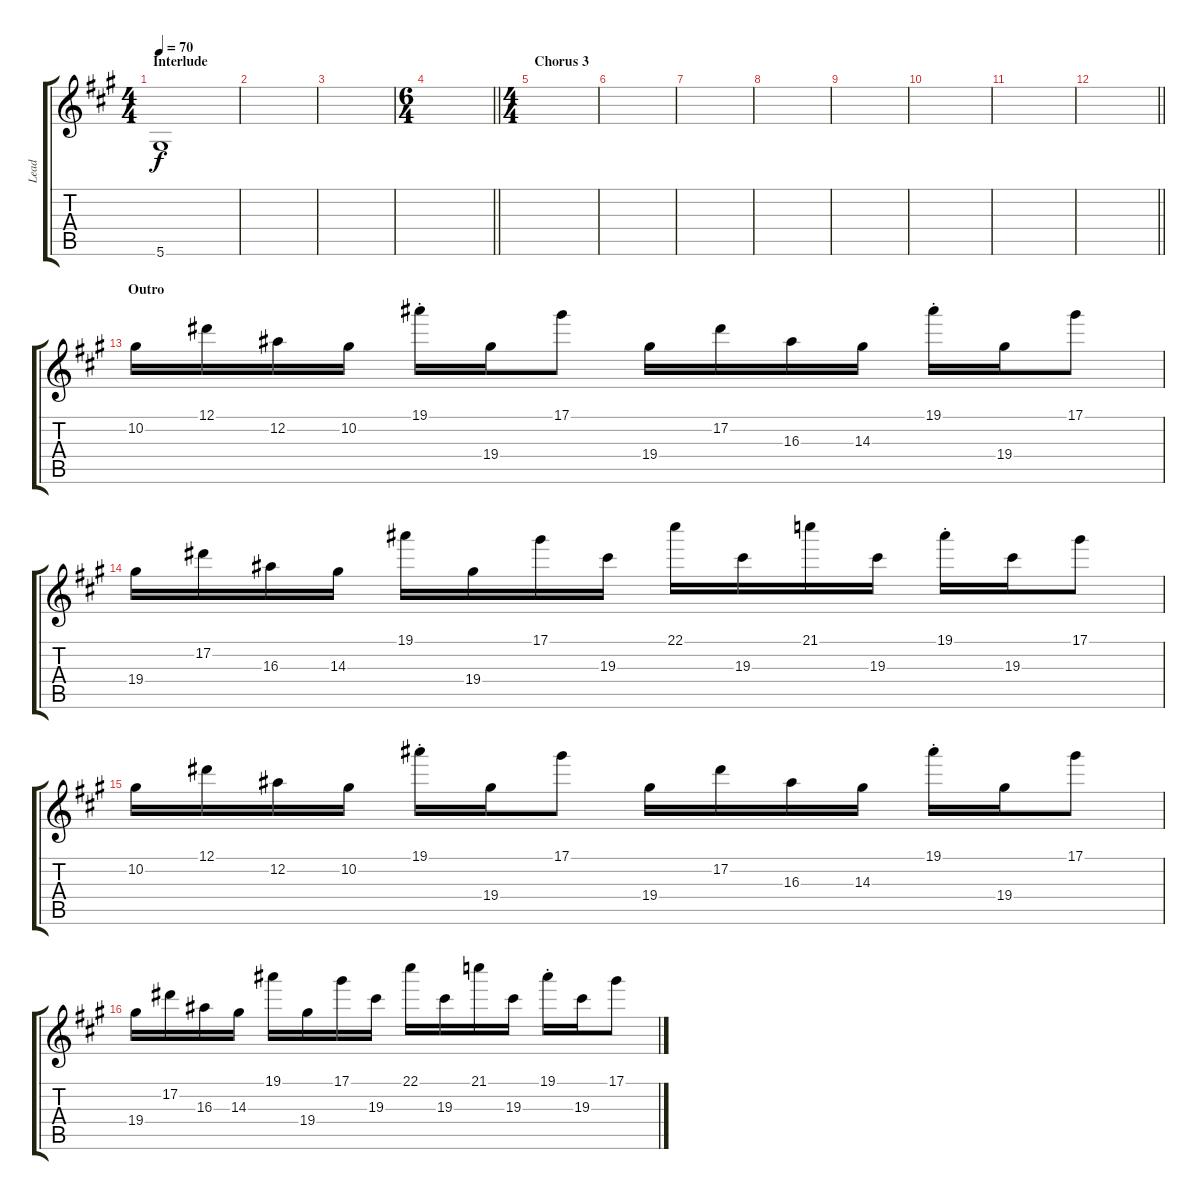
\track ("Lead" "Lead") {instrument overdrivenguitar}
\staff {score tabs}
\tuning (Eb4 Bb3 Gb3 Db3 Ab2 Eb2) {hide}
\ts (4 4)
\section ("" "Interlude")
\tempo 70
\clef g2
\ks a
5.6.1{dy f} |
|
|
\ts (6 4)
\barLineRight lightlight
|
\ts (4 4)
\section ("" "Chorus 3")
|
|
|
|
|
|
|
\barLineRight lightlight
|
\section ("" "Outro")
10.2.16 12.1.16 12.2.16 10.2.16 19.1{st}.16 19.4.16 17.1.8 19.4.16 17.2.16 16.3.16 14.3.16 19.1{st}.16 19.4.16 17.1.8 |
19.4.16 17.2.16 16.3.16 14.3.16 19.1.16 19.4.16 17.1.16 19.3.16 22.1.16 19.3.16 21.1.16 19.3.16 19.1{st}.16 19.3.16 17.1.8 |
10.2.16 12.1.16 12.2.16 10.2.16 19.1{st}.16 19.4.16 17.1.8 19.4.16 17.2.16 16.3.16 14.3.16 19.1{st}.16 19.4.16 17.1.8 |
19.4.16 17.2.16 16.3.16 14.3.16 19.1.16 19.4.16 17.1.16 19.3.16 22.1.16 19.3.16 21.1.16 19.3.16 19.1{st}.16 19.3.16 17.1.8
